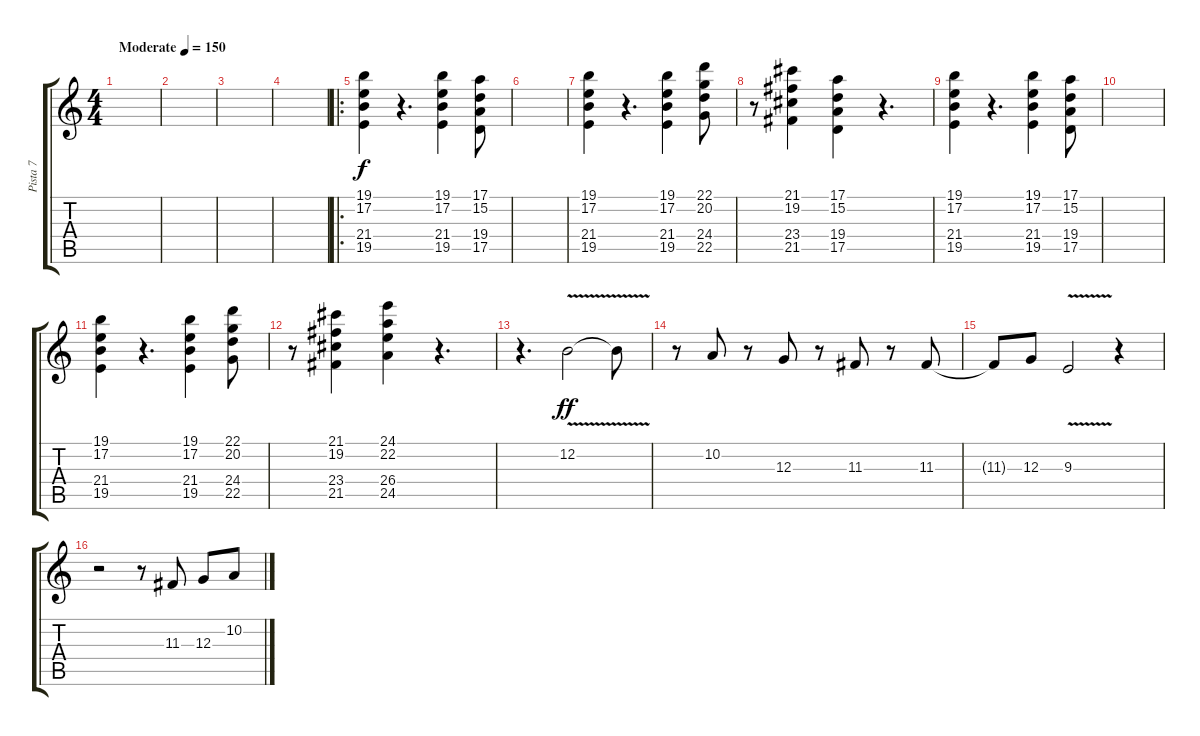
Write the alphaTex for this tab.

\track ("Pista 7" "Pista 7") {instrument synthbrass1}
\staff {score tabs}
\tuning (E4 B3 G3 D3 A2 E2) {hide}
\ts (4 4)
\tempo (150 "Moderate")
\clef g2
\ks c
|
|
|
|
\ro
(19.1 17.2 21.4 19.5).4 r.4{d} (19.1 17.2 21.4 19.5).4 (17.1 15.2 19.4 17.5).8 |
|
(19.1 17.2 21.4 19.5).4 r.4{d} (19.1 17.2 21.4 19.5).4 (22.1 20.2 24.4 22.5).8 |
r.8 (21.1 19.2 23.4 21.5).4 (17.1 15.2 19.4 17.5).4 r.4{d} |
(19.1 17.2 21.4 19.5).4 r.4{d} (19.1 17.2 21.4 19.5).4 (17.1 15.2 19.4 17.5).8 |
|
(19.1 17.2 21.4 19.5).4 r.4{d} (19.1 17.2 21.4 19.5).4 (22.1 20.2 24.4 22.5).8 |
r.8 (21.1 19.2 23.4 21.5).4 (24.1 22.2 26.4 24.5).4 r.4{d} |
r.4{d} 12.2{v}.2{dy ff} 12.2{t}.8 |
r.8 10.2.8 r.8 12.3.8 r.8 11.3.8 r.8 11.3.8 |
11.3{t}.8 12.3.8 9.3{v}.2 r.4 |
r.2 r.8 11.3.8 12.3.8 10.2.8
